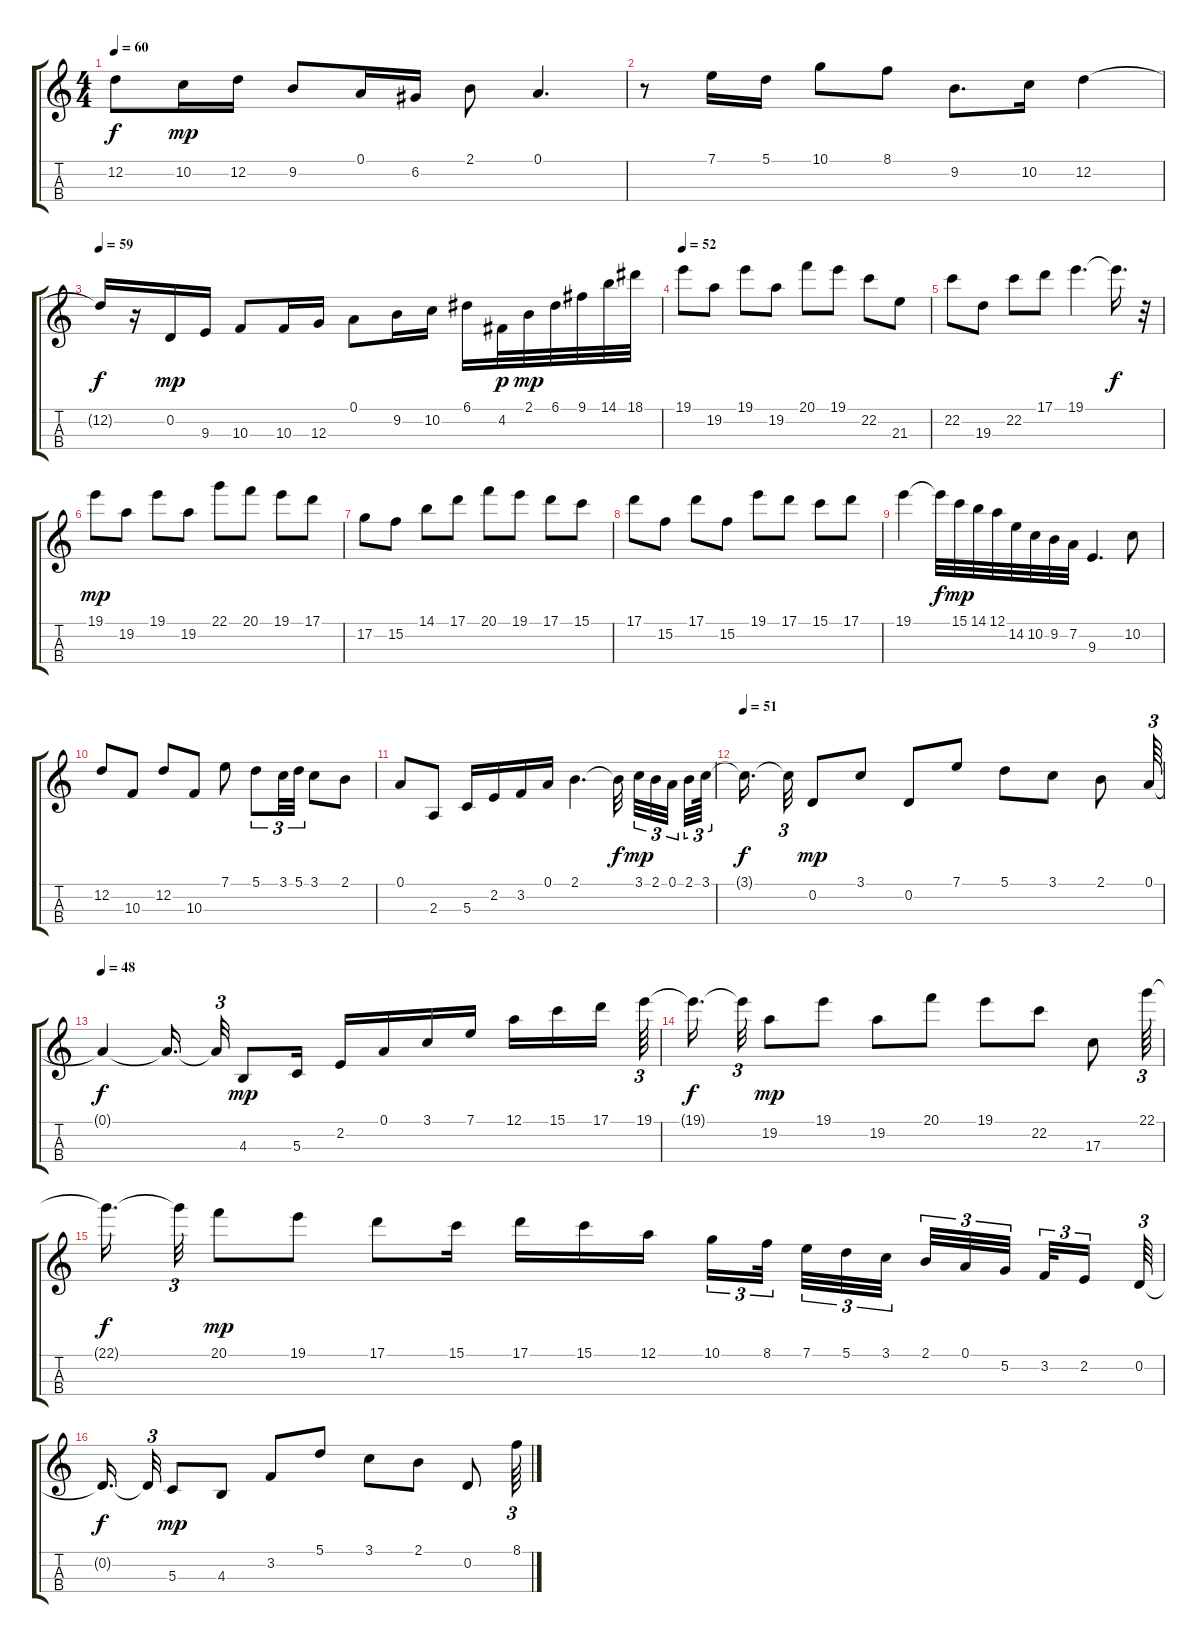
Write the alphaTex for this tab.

\track "" {instrument violin}
\staff {score tabs}
\tuning (A4 D4 G3 C3) {hide}
\ts (4 4)
\tempo 60
\clef g2
\ks c
12.2{t}.8{dy f} 10.2.16{dy mp} 12.2.16 9.2.8 0.1.16 6.2.16 2.1.8 0.1.4{d} |
r.8 7.1.16 5.1.16 10.1.8 8.1.8 9.2.8{d} 10.2.16 12.2.4 |
\tempo 59
12.2{t}.16{dy f} r.16 0.2.16{dy mp} 9.3.16 10.3.8 10.3.16 12.3.16 0.1.8 9.2.16 10.2.16 6.1.16 4.2.32{dy p} 2.1.32{dy mp} 6.1.32 9.1.32 14.1.32 18.1.32 |
\tempo 52
19.1.8 19.2.8 19.1.8 19.2.8 20.1.8 19.1.8 22.2.8 21.3.8 |
22.2.8 19.3.8 22.2.8 17.1.8 19.1.4{d} 19.1{t}.16{d dy f} r.32 |
19.1.8{dy mp} 19.2.8 19.1.8 19.2.8 22.1.8 20.1.8 19.1.8 17.1.8 |
17.2.8 15.2.8 14.1.8 17.1.8 20.1.8 19.1.8 17.1.8 15.1.8 |
17.1.8 15.2.8 17.1.8 15.2.8 19.1.8 17.1.8 15.1.8 17.1.8 |
19.1.4 19.1{t}.32{dy f} 15.1.32{dy mp} 14.1.32 12.1.32 14.2.32 10.2.32 9.2.32 7.2.32 9.3.4{d} 10.2.8 |
12.2.8 10.3.8 12.2.8 10.3.8 7.1.8 5.1.8{tu (3 2)} 3.1.32{tu (3 2)} 5.1.32{tu (3 2)} 3.1.8 2.1.8 |
0.1.8 2.3.8 5.3.16 2.2.16 3.2.16 0.1.16 2.1.4{d} 2.1{t}.32{dy f} 3.1.32{tu (3 2) dy mp} 2.1.32{tu (3 2)} 0.1.32{tu (3 2) beam splitsecondary} 2.1.32{tu (3 2)} 3.1.64{tu (3 2)} |
\tempo 51
3.1{t}.16{d dy f} 3.1{t}.32{tu (3 2)} 0.2.8{dy mp} 3.1.8 0.2.8 7.1.8 5.1.8 3.1.8 2.1.8 0.1.64{tu (3 2)} |
\tempo 48
0.1{t}.4{dy f} 0.1{t}.16{d} 0.1{t}.32{tu (3 2)} 4.3.8{dy mp} 5.3.16 2.2.16 0.1.16 3.1.16 7.1.16 12.1.16 15.1.16 17.1.16{beam splitsecondary} 19.1.64{tu (3 2)} |
19.1{t}.16{d dy f} 19.1{t}.32{tu (3 2)} 19.2.8{dy mp} 19.1.8 19.2.8 20.1.8 19.1.8 22.2.8 17.3.8 22.1.64{tu (3 2)} |
22.1{t}.16{d dy f} 22.1{t}.32{tu (3 2)} 20.1.8{dy mp} 19.1.8 17.1.8 15.1.16 17.1.16 15.1.16 12.1.16{beam splitsecondary} 10.1.16{tu (3 2)} 8.1.32{tu (3 2) beam splitsecondary} 7.1.32{tu (3 2)} 5.1.32{tu (3 2)} 3.1.32{tu (3 2) beam splitsecondary} 2.1.32{tu (3 2)} 0.1.32{tu (3 2)} 5.2.32{tu (3 2) beam splitsecondary} 3.2.32{tu (3 2)} 2.2.16{tu (3 2) beam splitsecondary} 0.2.64{tu (3 2)} |
0.2{t}.16{d dy f} 0.2{t}.32{tu (3 2)} 5.3.8{dy mp} 4.3.8 3.2.8 5.1.8 3.1.8 2.1.8 0.2.8 8.1.64{tu (3 2)}
